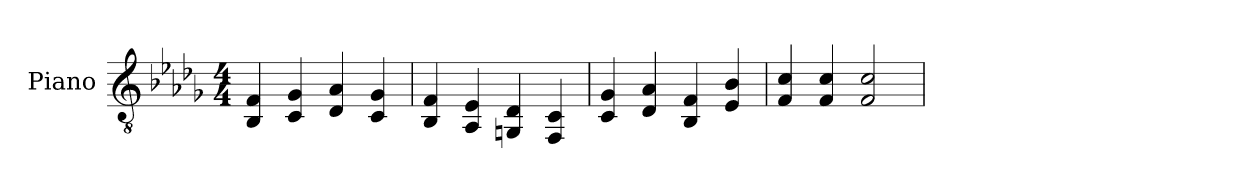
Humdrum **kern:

**kern
*part1
*staff1
*I"Piano
*I'Pno
*clefGv2
*k[b-e-a-d-g-]
*M4/4
=1
4BB-/ 4F/
4C/ 4G-/
4D-/ 4A-/
4C/ 4G-/
=2
4BB-/ 4F/
4AA-/ 4E-/
4GGn/ 4D-/
4FF/ 4C/
!!LO:LB:g=z
=3
4C/ 4G-/
4D-/ 4A-/
4BB-/ 4F/
4E-/ 4B-/
=4
4F/ 4c/
4F/ 4c/
2F/ 2c/
=
*-
